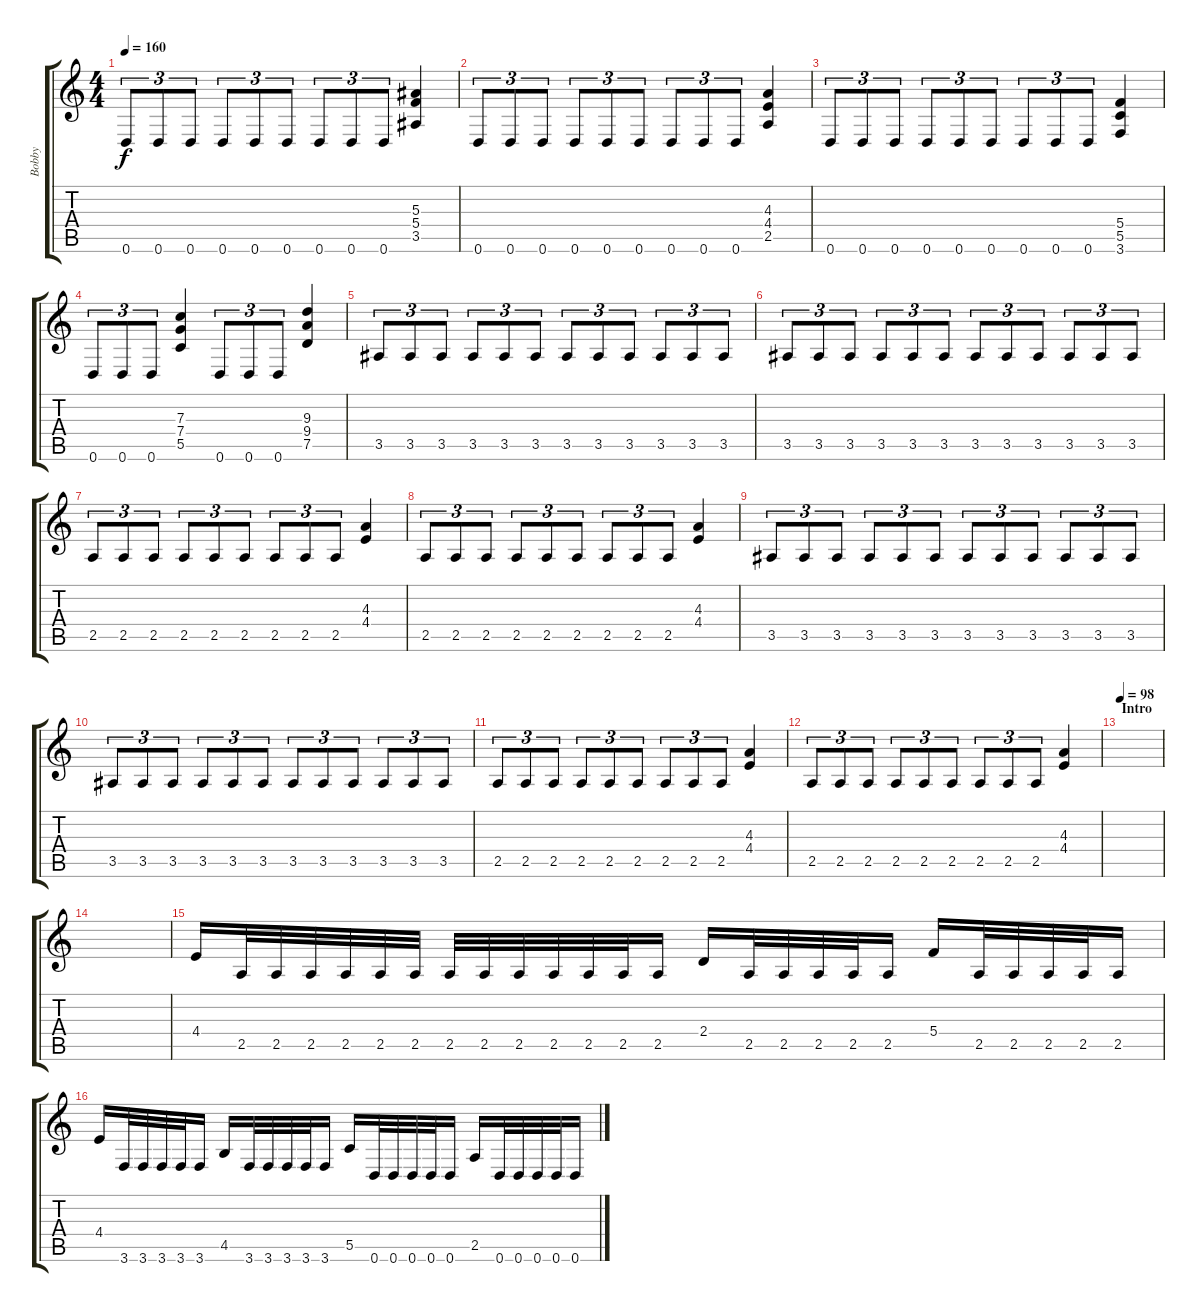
\track ("Bobby" "Bobby") {instrument overdrivenguitar}
\staff {score tabs}
\tuning (D4 A3 F3 C3 G2 D2) {hide}
\ts (4 4)
\tempo 160
\clef g2
\ks c
0.6.8{tu (3 2) dy f} 0.6.8{tu (3 2)} 0.6.8{tu (3 2)} 0.6.8{tu (3 2)} 0.6.8{tu (3 2)} 0.6.8{tu (3 2)} 0.6.8{tu (3 2)} 0.6.8{tu (3 2)} 0.6.8{tu (3 2)} (5.3 5.4 3.5).4 |
0.6.8{tu (3 2)} 0.6.8{tu (3 2)} 0.6.8{tu (3 2)} 0.6.8{tu (3 2)} 0.6.8{tu (3 2)} 0.6.8{tu (3 2)} 0.6.8{tu (3 2)} 0.6.8{tu (3 2)} 0.6.8{tu (3 2)} (4.3 4.4 2.5).4 |
0.6.8{tu (3 2)} 0.6.8{tu (3 2)} 0.6.8{tu (3 2)} 0.6.8{tu (3 2)} 0.6.8{tu (3 2)} 0.6.8{tu (3 2)} 0.6.8{tu (3 2)} 0.6.8{tu (3 2)} 0.6.8{tu (3 2)} (5.4 5.5 3.6).4 |
0.6.8{tu (3 2)} 0.6.8{tu (3 2)} 0.6.8{tu (3 2)} (7.3 7.4 5.5).4 0.6.8{tu (3 2)} 0.6.8{tu (3 2)} 0.6.8{tu (3 2)} (9.3 9.4 7.5).4 |
3.5.8{tu (3 2)} 3.5.8{tu (3 2)} 3.5.8{tu (3 2)} 3.5.8{tu (3 2)} 3.5.8{tu (3 2)} 3.5.8{tu (3 2)} 3.5.8{tu (3 2)} 3.5.8{tu (3 2)} 3.5.8{tu (3 2)} 3.5.8{tu (3 2)} 3.5.8{tu (3 2)} 3.5.8{tu (3 2)} |
3.5.8{tu (3 2)} 3.5.8{tu (3 2)} 3.5.8{tu (3 2)} 3.5.8{tu (3 2)} 3.5.8{tu (3 2)} 3.5.8{tu (3 2)} 3.5.8{tu (3 2)} 3.5.8{tu (3 2)} 3.5.8{tu (3 2)} 3.5.8{tu (3 2)} 3.5.8{tu (3 2)} 3.5.8{tu (3 2)} |
2.5.8{tu (3 2)} 2.5.8{tu (3 2)} 2.5.8{tu (3 2)} 2.5.8{tu (3 2)} 2.5.8{tu (3 2)} 2.5.8{tu (3 2)} 2.5.8{tu (3 2)} 2.5.8{tu (3 2)} 2.5.8{tu (3 2)} (4.3 4.4).4 |
2.5.8{tu (3 2)} 2.5.8{tu (3 2)} 2.5.8{tu (3 2)} 2.5.8{tu (3 2)} 2.5.8{tu (3 2)} 2.5.8{tu (3 2)} 2.5.8{tu (3 2)} 2.5.8{tu (3 2)} 2.5.8{tu (3 2)} (4.3 4.4).4 |
3.5.8{tu (3 2)} 3.5.8{tu (3 2)} 3.5.8{tu (3 2)} 3.5.8{tu (3 2)} 3.5.8{tu (3 2)} 3.5.8{tu (3 2)} 3.5.8{tu (3 2)} 3.5.8{tu (3 2)} 3.5.8{tu (3 2)} 3.5.8{tu (3 2)} 3.5.8{tu (3 2)} 3.5.8{tu (3 2)} |
3.5.8{tu (3 2)} 3.5.8{tu (3 2)} 3.5.8{tu (3 2)} 3.5.8{tu (3 2)} 3.5.8{tu (3 2)} 3.5.8{tu (3 2)} 3.5.8{tu (3 2)} 3.5.8{tu (3 2)} 3.5.8{tu (3 2)} 3.5.8{tu (3 2)} 3.5.8{tu (3 2)} 3.5.8{tu (3 2)} |
2.5.8{tu (3 2)} 2.5.8{tu (3 2)} 2.5.8{tu (3 2)} 2.5.8{tu (3 2)} 2.5.8{tu (3 2)} 2.5.8{tu (3 2)} 2.5.8{tu (3 2)} 2.5.8{tu (3 2)} 2.5.8{tu (3 2)} (4.3 4.4).4 |
2.5.8{tu (3 2)} 2.5.8{tu (3 2)} 2.5.8{tu (3 2)} 2.5.8{tu (3 2)} 2.5.8{tu (3 2)} 2.5.8{tu (3 2)} 2.5.8{tu (3 2)} 2.5.8{tu (3 2)} 2.5.8{tu (3 2)} (4.3 4.4).4 |
\section ("" "Intro")
\tempo 98
|
|
4.4.16 2.5.32 2.5.32 2.5.32 2.5.32 2.5.32 2.5.32 2.5.32 2.5.32 2.5.32 2.5.32 2.5.32 2.5.32 2.5.16 2.4.16 2.5.32 2.5.32 2.5.32 2.5.32 2.5.16 5.4.16 2.5.32 2.5.32 2.5.32 2.5.32 2.5.16 |
4.4.16 3.6.32 3.6.32 3.6.32 3.6.32 3.6.16 4.5.16 3.6.32 3.6.32 3.6.32 3.6.32 3.6.16 5.5.16 0.6.32 0.6.32 0.6.32 0.6.32 0.6.16 2.5.16 0.6.32 0.6.32 0.6.32 0.6.32 0.6.16
